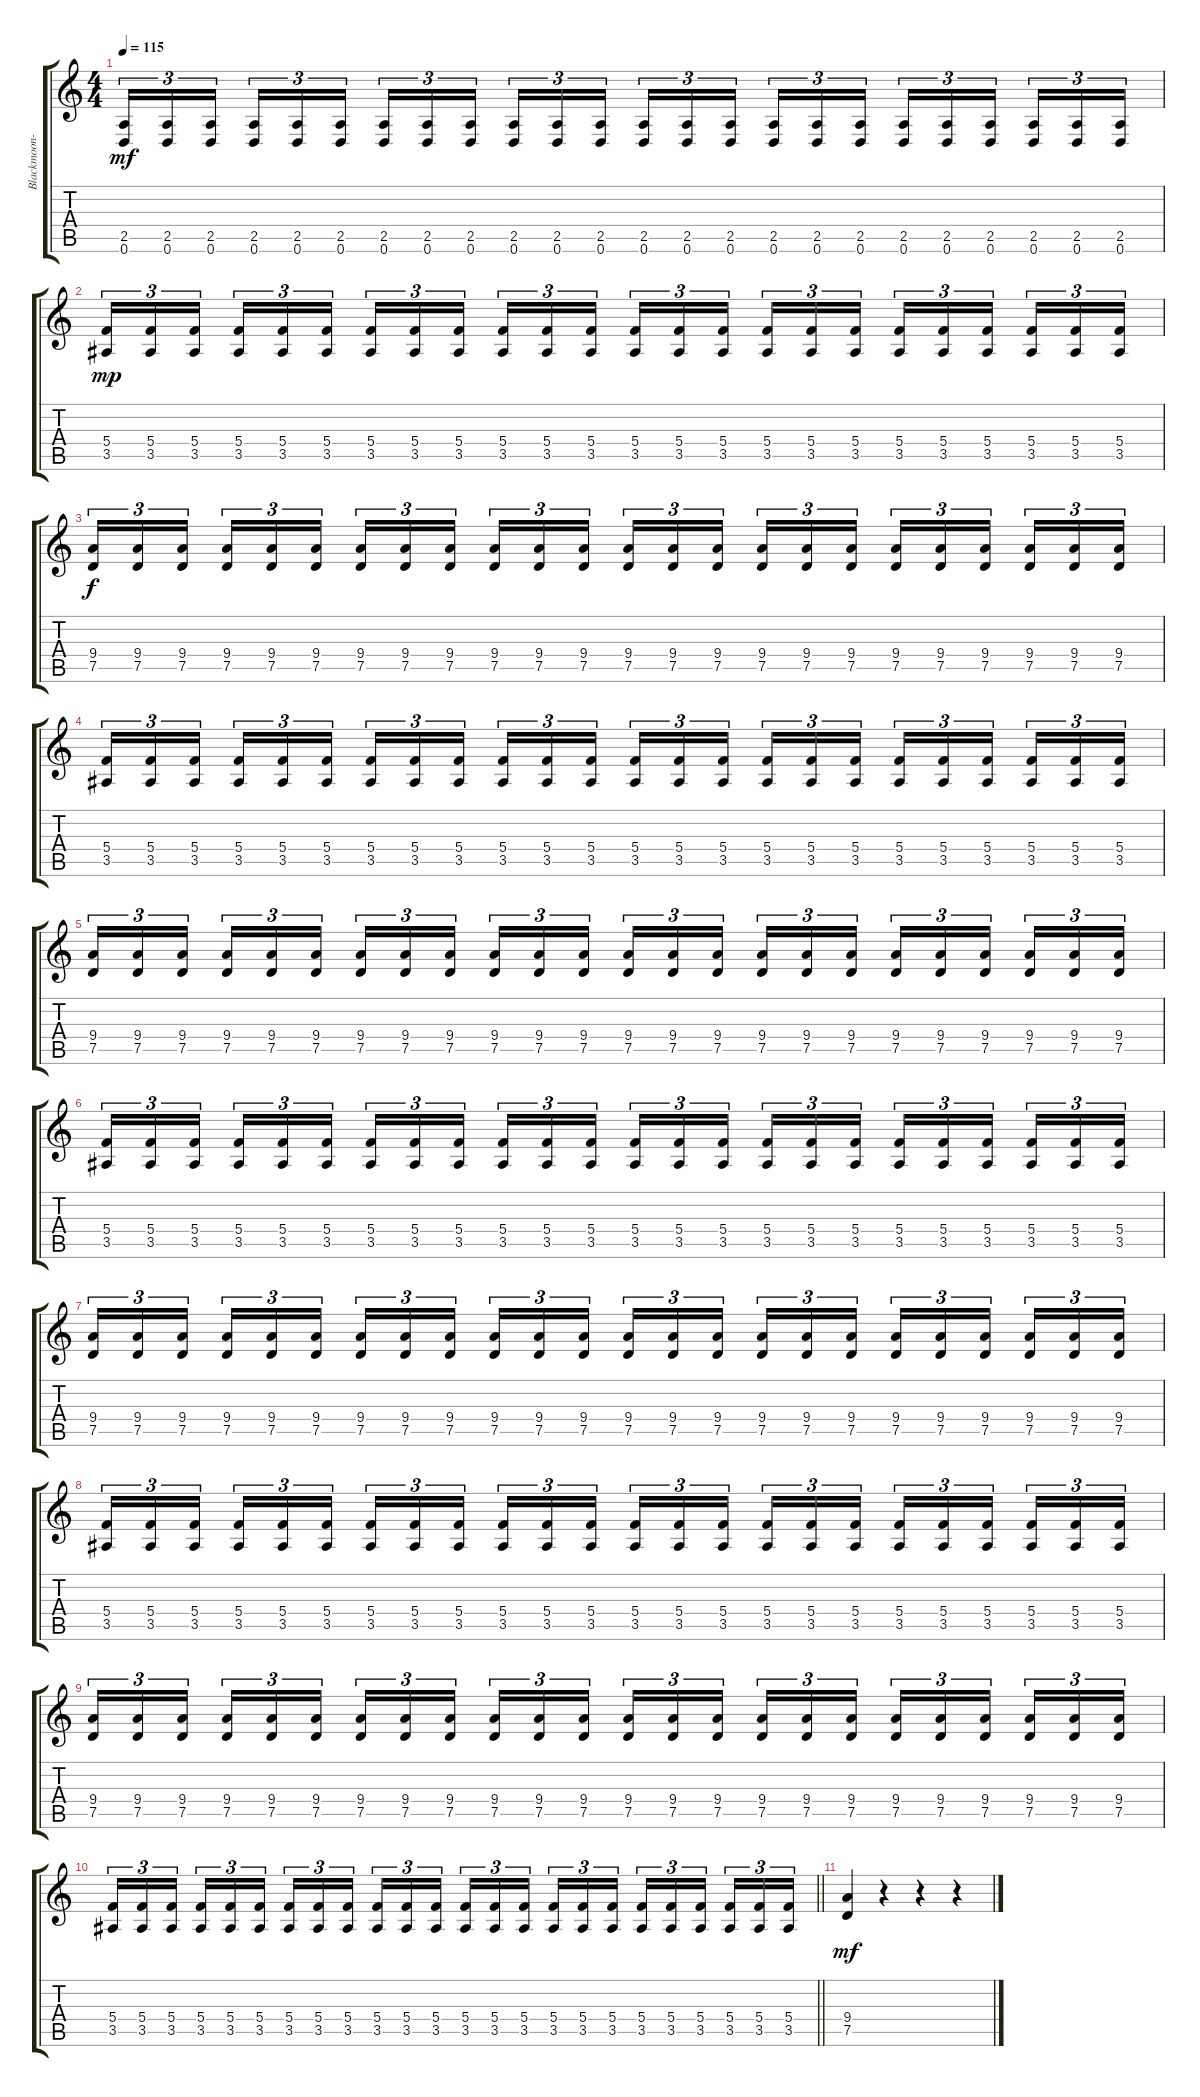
\track ("Blackmoon-Guitar II" "Blackmoon-") {instrument distortionguitar}
\staff {score tabs}
\tuning (D4 A3 F3 C3 G2 D2) {hide}
\ts (4 4)
\tempo 115
\clef g2
\ks c
(2.5 0.6).16{tu (3 2) dy mf} (2.5 0.6).16{tu (3 2)} (2.5 0.6).16{tu (3 2) beam splitsecondary} (2.5 0.6).16{tu (3 2)} (2.5 0.6).16{tu (3 2)} (2.5 0.6).16{tu (3 2)} (2.5 0.6).16{tu (3 2)} (2.5 0.6).16{tu (3 2)} (2.5 0.6).16{tu (3 2) beam splitsecondary} (2.5 0.6).16{tu (3 2)} (2.5 0.6).16{tu (3 2)} (2.5 0.6).16{tu (3 2)} (2.5 0.6).16{tu (3 2)} (2.5 0.6).16{tu (3 2)} (2.5 0.6).16{tu (3 2) beam splitsecondary} (2.5 0.6).16{tu (3 2)} (2.5 0.6).16{tu (3 2)} (2.5 0.6).16{tu (3 2)} (2.5 0.6).16{tu (3 2)} (2.5 0.6).16{tu (3 2)} (2.5 0.6).16{tu (3 2) beam splitsecondary} (2.5 0.6).16{tu (3 2)} (2.5 0.6).16{tu (3 2)} (2.5 0.6).16{tu (3 2)} |
(5.4 3.5).16{tu (3 2) dy mp} (5.4 3.5).16{tu (3 2)} (5.4 3.5).16{tu (3 2) beam splitsecondary} (5.4 3.5).16{tu (3 2)} (5.4 3.5).16{tu (3 2)} (5.4 3.5).16{tu (3 2)} (5.4 3.5).16{tu (3 2)} (5.4 3.5).16{tu (3 2)} (5.4 3.5).16{tu (3 2) beam splitsecondary} (5.4 3.5).16{tu (3 2)} (5.4 3.5).16{tu (3 2)} (5.4 3.5).16{tu (3 2)} (5.4 3.5).16{tu (3 2)} (5.4 3.5).16{tu (3 2)} (5.4 3.5).16{tu (3 2) beam splitsecondary} (5.4 3.5).16{tu (3 2)} (5.4 3.5).16{tu (3 2)} (5.4 3.5).16{tu (3 2)} (5.4 3.5).16{tu (3 2)} (5.4 3.5).16{tu (3 2)} (5.4 3.5).16{tu (3 2) beam splitsecondary} (5.4 3.5).16{tu (3 2)} (5.4 3.5).16{tu (3 2)} (5.4 3.5).16{tu (3 2)} |
(9.4 7.5).16{tu (3 2) dy f} (9.4 7.5).16{tu (3 2)} (9.4 7.5).16{tu (3 2) beam splitsecondary} (9.4 7.5).16{tu (3 2)} (9.4 7.5).16{tu (3 2)} (9.4 7.5).16{tu (3 2)} (9.4 7.5).16{tu (3 2)} (9.4 7.5).16{tu (3 2)} (9.4 7.5).16{tu (3 2) beam splitsecondary} (9.4 7.5).16{tu (3 2)} (9.4 7.5).16{tu (3 2)} (9.4 7.5).16{tu (3 2)} (9.4 7.5).16{tu (3 2)} (9.4 7.5).16{tu (3 2)} (9.4 7.5).16{tu (3 2) beam splitsecondary} (9.4 7.5).16{tu (3 2)} (9.4 7.5).16{tu (3 2)} (9.4 7.5).16{tu (3 2)} (9.4 7.5).16{tu (3 2)} (9.4 7.5).16{tu (3 2)} (9.4 7.5).16{tu (3 2) beam splitsecondary} (9.4 7.5).16{tu (3 2)} (9.4 7.5).16{tu (3 2)} (9.4 7.5).16{tu (3 2)} |
(5.4 3.5).16{tu (3 2)} (5.4 3.5).16{tu (3 2)} (5.4 3.5).16{tu (3 2) beam splitsecondary} (5.4 3.5).16{tu (3 2)} (5.4 3.5).16{tu (3 2)} (5.4 3.5).16{tu (3 2)} (5.4 3.5).16{tu (3 2)} (5.4 3.5).16{tu (3 2)} (5.4 3.5).16{tu (3 2) beam splitsecondary} (5.4 3.5).16{tu (3 2)} (5.4 3.5).16{tu (3 2)} (5.4 3.5).16{tu (3 2)} (5.4 3.5).16{tu (3 2)} (5.4 3.5).16{tu (3 2)} (5.4 3.5).16{tu (3 2) beam splitsecondary} (5.4 3.5).16{tu (3 2)} (5.4 3.5).16{tu (3 2)} (5.4 3.5).16{tu (3 2)} (5.4 3.5).16{tu (3 2)} (5.4 3.5).16{tu (3 2)} (5.4 3.5).16{tu (3 2) beam splitsecondary} (5.4 3.5).16{tu (3 2)} (5.4 3.5).16{tu (3 2)} (5.4 3.5).16{tu (3 2)} |
(9.4 7.5).16{tu (3 2)} (9.4 7.5).16{tu (3 2)} (9.4 7.5).16{tu (3 2) beam splitsecondary} (9.4 7.5).16{tu (3 2)} (9.4 7.5).16{tu (3 2)} (9.4 7.5).16{tu (3 2)} (9.4 7.5).16{tu (3 2)} (9.4 7.5).16{tu (3 2)} (9.4 7.5).16{tu (3 2) beam splitsecondary} (9.4 7.5).16{tu (3 2)} (9.4 7.5).16{tu (3 2)} (9.4 7.5).16{tu (3 2)} (9.4 7.5).16{tu (3 2)} (9.4 7.5).16{tu (3 2)} (9.4 7.5).16{tu (3 2) beam splitsecondary} (9.4 7.5).16{tu (3 2)} (9.4 7.5).16{tu (3 2)} (9.4 7.5).16{tu (3 2)} (9.4 7.5).16{tu (3 2)} (9.4 7.5).16{tu (3 2)} (9.4 7.5).16{tu (3 2) beam splitsecondary} (9.4 7.5).16{tu (3 2)} (9.4 7.5).16{tu (3 2)} (9.4 7.5).16{tu (3 2)} |
(5.4 3.5).16{tu (3 2)} (5.4 3.5).16{tu (3 2)} (5.4 3.5).16{tu (3 2) beam splitsecondary} (5.4 3.5).16{tu (3 2)} (5.4 3.5).16{tu (3 2)} (5.4 3.5).16{tu (3 2)} (5.4 3.5).16{tu (3 2)} (5.4 3.5).16{tu (3 2)} (5.4 3.5).16{tu (3 2) beam splitsecondary} (5.4 3.5).16{tu (3 2)} (5.4 3.5).16{tu (3 2)} (5.4 3.5).16{tu (3 2)} (5.4 3.5).16{tu (3 2)} (5.4 3.5).16{tu (3 2)} (5.4 3.5).16{tu (3 2) beam splitsecondary} (5.4 3.5).16{tu (3 2)} (5.4 3.5).16{tu (3 2)} (5.4 3.5).16{tu (3 2)} (5.4 3.5).16{tu (3 2)} (5.4 3.5).16{tu (3 2)} (5.4 3.5).16{tu (3 2) beam splitsecondary} (5.4 3.5).16{tu (3 2)} (5.4 3.5).16{tu (3 2)} (5.4 3.5).16{tu (3 2)} |
(9.4 7.5).16{tu (3 2)} (9.4 7.5).16{tu (3 2)} (9.4 7.5).16{tu (3 2) beam splitsecondary} (9.4 7.5).16{tu (3 2)} (9.4 7.5).16{tu (3 2)} (9.4 7.5).16{tu (3 2)} (9.4 7.5).16{tu (3 2)} (9.4 7.5).16{tu (3 2)} (9.4 7.5).16{tu (3 2) beam splitsecondary} (9.4 7.5).16{tu (3 2)} (9.4 7.5).16{tu (3 2)} (9.4 7.5).16{tu (3 2)} (9.4 7.5).16{tu (3 2)} (9.4 7.5).16{tu (3 2)} (9.4 7.5).16{tu (3 2) beam splitsecondary} (9.4 7.5).16{tu (3 2)} (9.4 7.5).16{tu (3 2)} (9.4 7.5).16{tu (3 2)} (9.4 7.5).16{tu (3 2)} (9.4 7.5).16{tu (3 2)} (9.4 7.5).16{tu (3 2) beam splitsecondary} (9.4 7.5).16{tu (3 2)} (9.4 7.5).16{tu (3 2)} (9.4 7.5).16{tu (3 2)} |
(5.4 3.5).16{tu (3 2)} (5.4 3.5).16{tu (3 2)} (5.4 3.5).16{tu (3 2) beam splitsecondary} (5.4 3.5).16{tu (3 2)} (5.4 3.5).16{tu (3 2)} (5.4 3.5).16{tu (3 2)} (5.4 3.5).16{tu (3 2)} (5.4 3.5).16{tu (3 2)} (5.4 3.5).16{tu (3 2) beam splitsecondary} (5.4 3.5).16{tu (3 2)} (5.4 3.5).16{tu (3 2)} (5.4 3.5).16{tu (3 2)} (5.4 3.5).16{tu (3 2)} (5.4 3.5).16{tu (3 2)} (5.4 3.5).16{tu (3 2) beam splitsecondary} (5.4 3.5).16{tu (3 2)} (5.4 3.5).16{tu (3 2)} (5.4 3.5).16{tu (3 2)} (5.4 3.5).16{tu (3 2)} (5.4 3.5).16{tu (3 2)} (5.4 3.5).16{tu (3 2) beam splitsecondary} (5.4 3.5).16{tu (3 2)} (5.4 3.5).16{tu (3 2)} (5.4 3.5).16{tu (3 2)} |
(9.4 7.5).16{tu (3 2)} (9.4 7.5).16{tu (3 2)} (9.4 7.5).16{tu (3 2) beam splitsecondary} (9.4 7.5).16{tu (3 2)} (9.4 7.5).16{tu (3 2)} (9.4 7.5).16{tu (3 2)} (9.4 7.5).16{tu (3 2)} (9.4 7.5).16{tu (3 2)} (9.4 7.5).16{tu (3 2) beam splitsecondary} (9.4 7.5).16{tu (3 2)} (9.4 7.5).16{tu (3 2)} (9.4 7.5).16{tu (3 2)} (9.4 7.5).16{tu (3 2)} (9.4 7.5).16{tu (3 2)} (9.4 7.5).16{tu (3 2) beam splitsecondary} (9.4 7.5).16{tu (3 2)} (9.4 7.5).16{tu (3 2)} (9.4 7.5).16{tu (3 2)} (9.4 7.5).16{tu (3 2)} (9.4 7.5).16{tu (3 2)} (9.4 7.5).16{tu (3 2) beam splitsecondary} (9.4 7.5).16{tu (3 2)} (9.4 7.5).16{tu (3 2)} (9.4 7.5).16{tu (3 2)} |
\barLineRight lightlight
(5.4 3.5).16{tu (3 2)} (5.4 3.5).16{tu (3 2)} (5.4 3.5).16{tu (3 2) beam splitsecondary} (5.4 3.5).16{tu (3 2)} (5.4 3.5).16{tu (3 2)} (5.4 3.5).16{tu (3 2)} (5.4 3.5).16{tu (3 2)} (5.4 3.5).16{tu (3 2)} (5.4 3.5).16{tu (3 2) beam splitsecondary} (5.4 3.5).16{tu (3 2)} (5.4 3.5).16{tu (3 2)} (5.4 3.5).16{tu (3 2)} (5.4 3.5).16{tu (3 2)} (5.4 3.5).16{tu (3 2)} (5.4 3.5).16{tu (3 2) beam splitsecondary} (5.4 3.5).16{tu (3 2)} (5.4 3.5).16{tu (3 2)} (5.4 3.5).16{tu (3 2)} (5.4 3.5).16{tu (3 2)} (5.4 3.5).16{tu (3 2)} (5.4 3.5).16{tu (3 2) beam splitsecondary} (5.4 3.5).16{tu (3 2)} (5.4 3.5).16{tu (3 2)} (5.4 3.5).16{tu (3 2)} |
(9.4 7.5).4{dy mf} r.4 r.4 r.4
